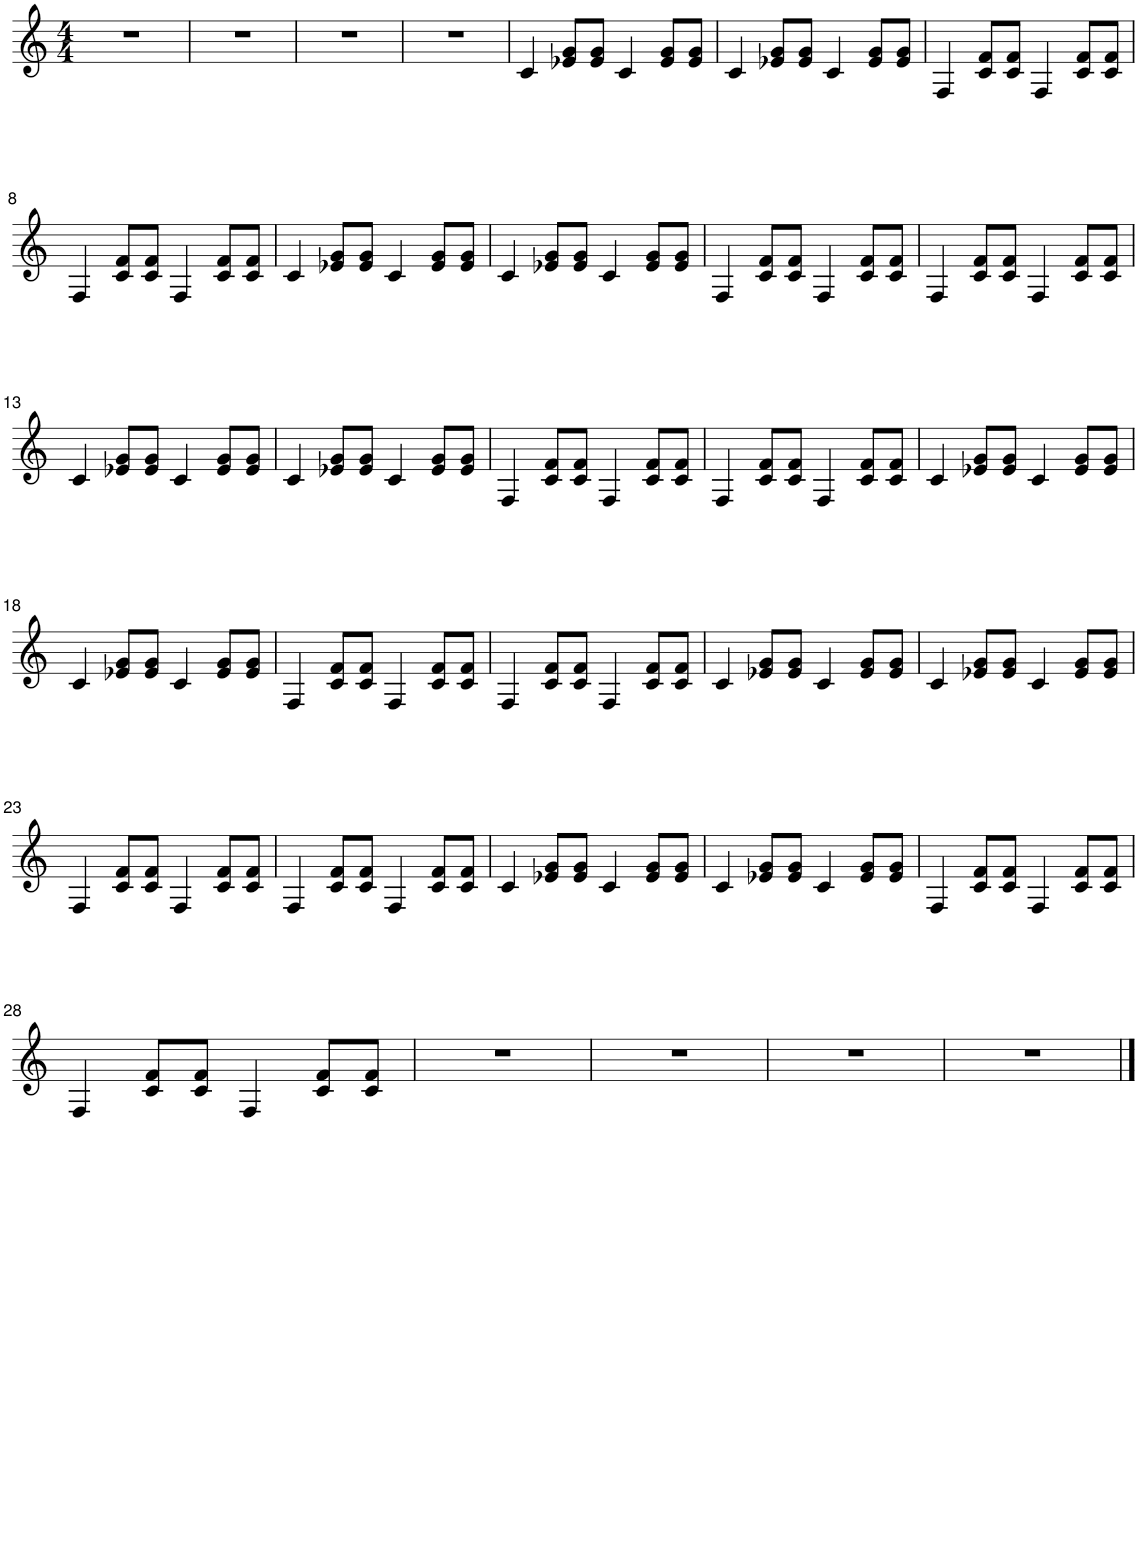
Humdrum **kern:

**kern
*part1
*staff1
*I"Piano
*I'Pno.
*clefG2
*k[]
*M4/4
=1
1r
=2
1r
=3
1r
=4
1r
=5
4c/
8e-X/ 8g/L
8e-/ 8g/J
4c/
8e-/ 8g/L
8e-/ 8g/J
=6
4c/
8e-X/ 8g/L
8e-/ 8g/J
4c/
8e-/ 8g/L
8e-/ 8g/J
=7
4F/
8c/ 8f/L
8c/ 8f/J
4F/
8c/ 8f/L
8c/ 8f/J
!!LO:LB:g=z
=8
4F/
8c/ 8f/L
8c/ 8f/J
4F/
8c/ 8f/L
8c/ 8f/J
=9
4c/
8e-X/ 8g/L
8e-/ 8g/J
4c/
8e-/ 8g/L
8e-/ 8g/J
=10
4c/
8e-X/ 8g/L
8e-/ 8g/J
4c/
8e-/ 8g/L
8e-/ 8g/J
=11
4F/
8c/ 8f/L
8c/ 8f/J
4F/
8c/ 8f/L
8c/ 8f/J
=12
4F/
8c/ 8f/L
8c/ 8f/J
4F/
8c/ 8f/L
8c/ 8f/J
!!LO:LB:g=z
=13
4c/
8e-X/ 8g/L
8e-/ 8g/J
4c/
8e-/ 8g/L
8e-/ 8g/J
=14
4c/
8e-X/ 8g/L
8e-/ 8g/J
4c/
8e-/ 8g/L
8e-/ 8g/J
=15
4F/
8c/ 8f/L
8c/ 8f/J
4F/
8c/ 8f/L
8c/ 8f/J
=16
4F/
8c/ 8f/L
8c/ 8f/J
4F/
8c/ 8f/L
8c/ 8f/J
=17
4c/
8e-X/ 8g/L
8e-/ 8g/J
4c/
8e-/ 8g/L
8e-/ 8g/J
!!LO:LB:g=z
=18
4c/
8e-X/ 8g/L
8e-/ 8g/J
4c/
8e-/ 8g/L
8e-/ 8g/J
=19
4F/
8c/ 8f/L
8c/ 8f/J
4F/
8c/ 8f/L
8c/ 8f/J
=20
4F/
8c/ 8f/L
8c/ 8f/J
4F/
8c/ 8f/L
8c/ 8f/J
=21
4c/
8e-X/ 8g/L
8e-/ 8g/J
4c/
8e-/ 8g/L
8e-/ 8g/J
=22
4c/
8e-X/ 8g/L
8e-/ 8g/J
4c/
8e-/ 8g/L
8e-/ 8g/J
!!LO:LB:g=z
=23
4F/
8c/ 8f/L
8c/ 8f/J
4F/
8c/ 8f/L
8c/ 8f/J
=24
4F/
8c/ 8f/L
8c/ 8f/J
4F/
8c/ 8f/L
8c/ 8f/J
=25
4c/
8e-X/ 8g/L
8e-/ 8g/J
4c/
8e-/ 8g/L
8e-/ 8g/J
=26
4c/
8e-X/ 8g/L
8e-/ 8g/J
4c/
8e-/ 8g/L
8e-/ 8g/J
=27
4F/
8c/ 8f/L
8c/ 8f/J
4F/
8c/ 8f/L
8c/ 8f/J
!!LO:LB:g=z
=28
4F/
8c/ 8f/L
8c/ 8f/J
4F/
8c/ 8f/L
8c/ 8f/J
=29
1r
=30
1r
=31
1r
=32
1r
==
*-
